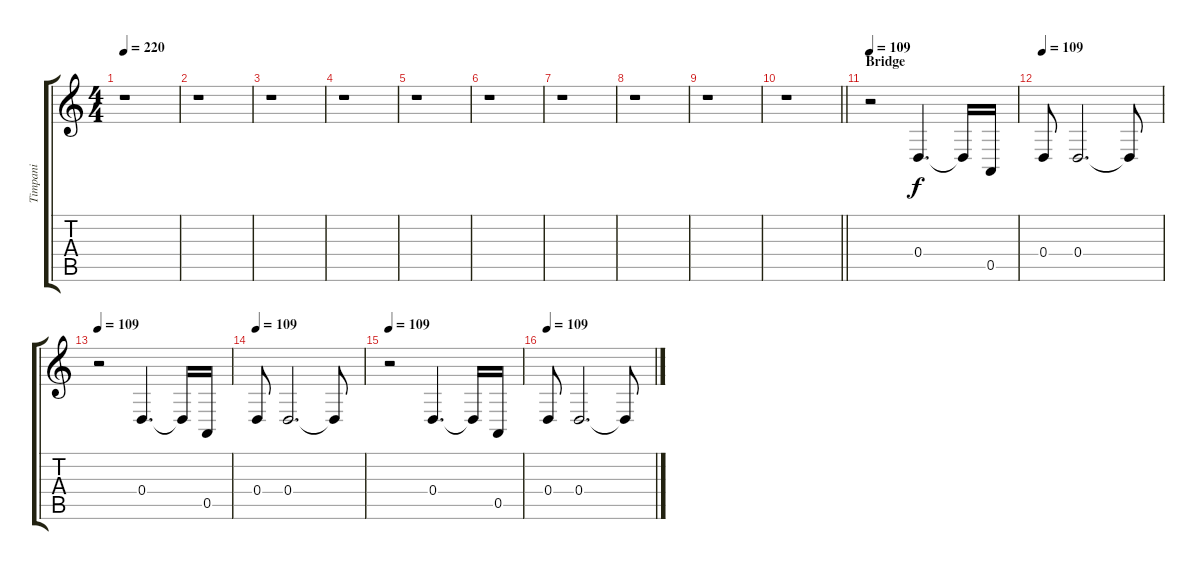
\track ("Timpani" "Timpani") {instrument timpani}
\staff {score tabs}
\tuning (E4 B3 G3 D3 A2 E2) {hide}
\ts (4 4)
\tempo 220
\clef g2
\ks c
r.1{dy f} |
r.1 |
r.1 |
r.1 |
r.1 |
r.1 |
r.1 |
r.1 |
r.1 |
\barLineRight lightlight
r.1 |
\section ("" "Bridge")
\tempo 109
r.2 0.4.4{d volume 12} 0.4{t}.16 0.5.16 |
\tempo 109
0.4.8 0.4.2{d} 0.4{t}.8 |
\tempo 109
r.2 0.4.4{d} 0.4{t}.16 0.5.16 |
\tempo 109
0.4.8 0.4.2{d} 0.4{t}.8 |
\tempo 109
r.2 0.4.4{d} 0.4{t}.16 0.5.16 |
\tempo 109
0.4.8 0.4.2{d} 0.4{t}.8
